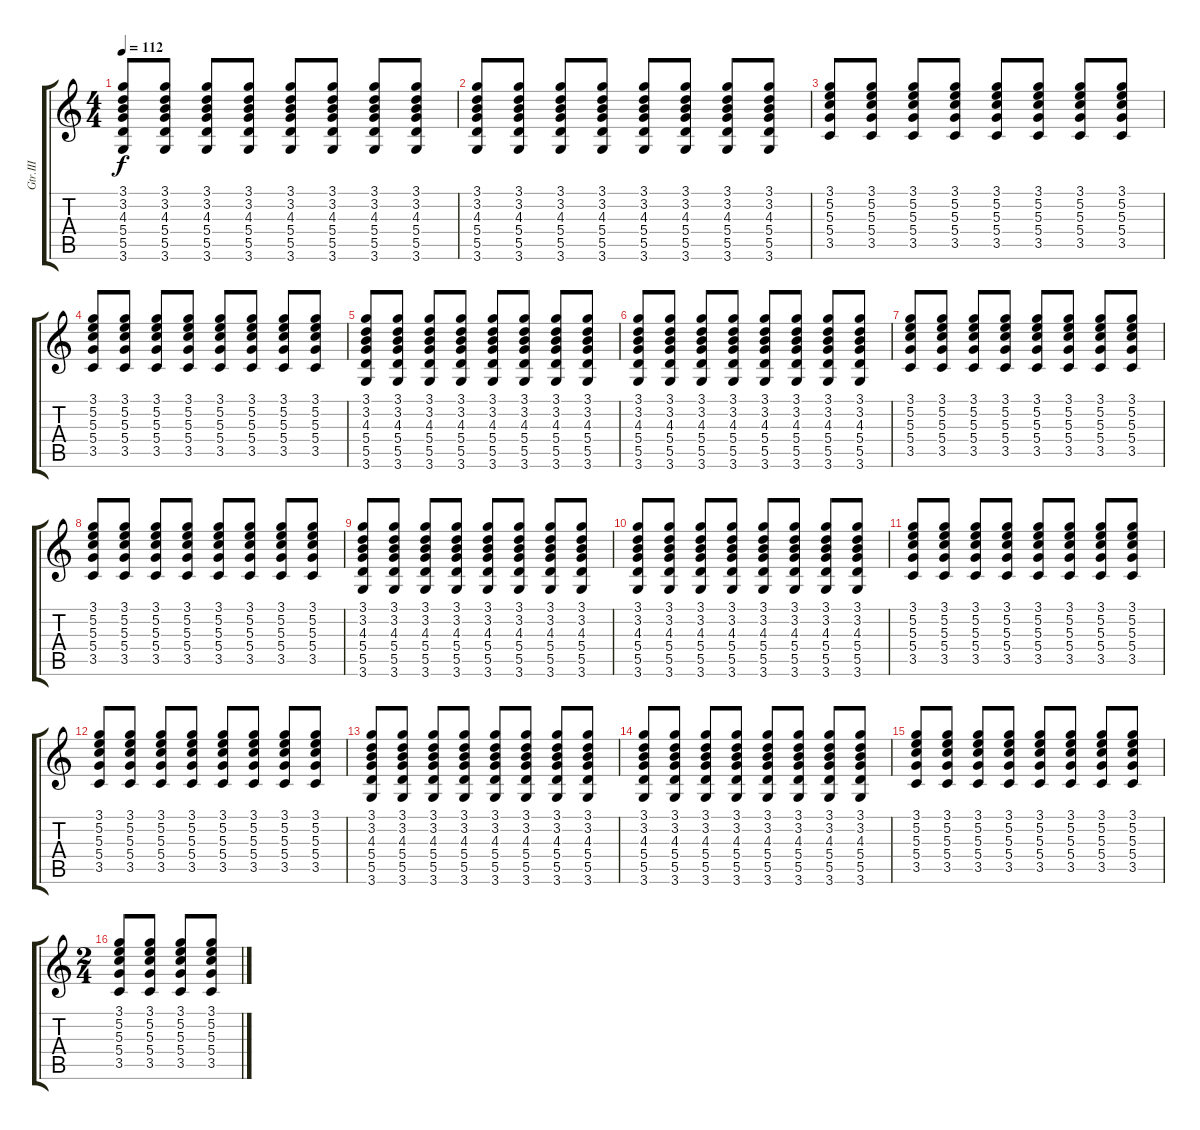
\track ("Gtr.III" "Gtr.III") {instrument distortionguitar}
\staff {score tabs}
\tuning (E4 B3 G3 D3 A2 E2) {hide}
\ts (4 4)
\tempo 112
\clef g2
\ks c
(3.1 3.2 4.3 5.4 5.5 3.6).8{dy f} (3.1 3.2 4.3 5.4 5.5 3.6).8 (3.1 3.2 4.3 5.4 5.5 3.6).8 (3.1 3.2 4.3 5.4 5.5 3.6).8 (3.1 3.2 4.3 5.4 5.5 3.6).8 (3.1 3.2 4.3 5.4 5.5 3.6).8 (3.1 3.2 4.3 5.4 5.5 3.6).8 (3.1 3.2 4.3 5.4 5.5 3.6).8 |
(3.1 3.2 4.3 5.4 5.5 3.6).8 (3.1 3.2 4.3 5.4 5.5 3.6).8 (3.1 3.2 4.3 5.4 5.5 3.6).8 (3.1 3.2 4.3 5.4 5.5 3.6).8 (3.1 3.2 4.3 5.4 5.5 3.6).8 (3.1 3.2 4.3 5.4 5.5 3.6).8 (3.1 3.2 4.3 5.4 5.5 3.6).8 (3.1 3.2 4.3 5.4 5.5 3.6).8 |
(3.1 5.2 5.3 5.4 3.5).8 (3.1 5.2 5.3 5.4 3.5).8 (3.1 5.2 5.3 5.4 3.5).8 (3.1 5.2 5.3 5.4 3.5).8 (3.1 5.2 5.3 5.4 3.5).8 (3.1 5.2 5.3 5.4 3.5).8 (3.1 5.2 5.3 5.4 3.5).8 (3.1 5.2 5.3 5.4 3.5).8 |
(3.1 5.2 5.3 5.4 3.5).8 (3.1 5.2 5.3 5.4 3.5).8 (3.1 5.2 5.3 5.4 3.5).8 (3.1 5.2 5.3 5.4 3.5).8 (3.1 5.2 5.3 5.4 3.5).8 (3.1 5.2 5.3 5.4 3.5).8 (3.1 5.2 5.3 5.4 3.5).8 (3.1 5.2 5.3 5.4 3.5).8 |
(3.1 3.2 4.3 5.4 5.5 3.6).8 (3.1 3.2 4.3 5.4 5.5 3.6).8 (3.1 3.2 4.3 5.4 5.5 3.6).8 (3.1 3.2 4.3 5.4 5.5 3.6).8 (3.1 3.2 4.3 5.4 5.5 3.6).8 (3.1 3.2 4.3 5.4 5.5 3.6).8 (3.1 3.2 4.3 5.4 5.5 3.6).8 (3.1 3.2 4.3 5.4 5.5 3.6).8 |
(3.1 3.2 4.3 5.4 5.5 3.6).8 (3.1 3.2 4.3 5.4 5.5 3.6).8 (3.1 3.2 4.3 5.4 5.5 3.6).8 (3.1 3.2 4.3 5.4 5.5 3.6).8 (3.1 3.2 4.3 5.4 5.5 3.6).8 (3.1 3.2 4.3 5.4 5.5 3.6).8 (3.1 3.2 4.3 5.4 5.5 3.6).8 (3.1 3.2 4.3 5.4 5.5 3.6).8 |
(3.1 5.2 5.3 5.4 3.5).8 (3.1 5.2 5.3 5.4 3.5).8 (3.1 5.2 5.3 5.4 3.5).8 (3.1 5.2 5.3 5.4 3.5).8 (3.1 5.2 5.3 5.4 3.5).8 (3.1 5.2 5.3 5.4 3.5).8 (3.1 5.2 5.3 5.4 3.5).8 (3.1 5.2 5.3 5.4 3.5).8 |
(3.1 5.2 5.3 5.4 3.5).8 (3.1 5.2 5.3 5.4 3.5).8 (3.1 5.2 5.3 5.4 3.5).8 (3.1 5.2 5.3 5.4 3.5).8 (3.1 5.2 5.3 5.4 3.5).8 (3.1 5.2 5.3 5.4 3.5).8 (3.1 5.2 5.3 5.4 3.5).8 (3.1 5.2 5.3 5.4 3.5).8 |
(3.1 3.2 4.3 5.4 5.5 3.6).8 (3.1 3.2 4.3 5.4 5.5 3.6).8 (3.1 3.2 4.3 5.4 5.5 3.6).8 (3.1 3.2 4.3 5.4 5.5 3.6).8 (3.1 3.2 4.3 5.4 5.5 3.6).8 (3.1 3.2 4.3 5.4 5.5 3.6).8 (3.1 3.2 4.3 5.4 5.5 3.6).8 (3.1 3.2 4.3 5.4 5.5 3.6).8 |
(3.1 3.2 4.3 5.4 5.5 3.6).8 (3.1 3.2 4.3 5.4 5.5 3.6).8 (3.1 3.2 4.3 5.4 5.5 3.6).8 (3.1 3.2 4.3 5.4 5.5 3.6).8 (3.1 3.2 4.3 5.4 5.5 3.6).8 (3.1 3.2 4.3 5.4 5.5 3.6).8 (3.1 3.2 4.3 5.4 5.5 3.6).8 (3.1 3.2 4.3 5.4 5.5 3.6).8 |
(3.1 5.2 5.3 5.4 3.5).8 (3.1 5.2 5.3 5.4 3.5).8 (3.1 5.2 5.3 5.4 3.5).8 (3.1 5.2 5.3 5.4 3.5).8 (3.1 5.2 5.3 5.4 3.5).8 (3.1 5.2 5.3 5.4 3.5).8 (3.1 5.2 5.3 5.4 3.5).8 (3.1 5.2 5.3 5.4 3.5).8 |
(3.1 5.2 5.3 5.4 3.5).8 (3.1 5.2 5.3 5.4 3.5).8 (3.1 5.2 5.3 5.4 3.5).8 (3.1 5.2 5.3 5.4 3.5).8 (3.1 5.2 5.3 5.4 3.5).8 (3.1 5.2 5.3 5.4 3.5).8 (3.1 5.2 5.3 5.4 3.5).8 (3.1 5.2 5.3 5.4 3.5).8 |
(3.1 3.2 4.3 5.4 5.5 3.6).8 (3.1 3.2 4.3 5.4 5.5 3.6).8 (3.1 3.2 4.3 5.4 5.5 3.6).8 (3.1 3.2 4.3 5.4 5.5 3.6).8 (3.1 3.2 4.3 5.4 5.5 3.6).8 (3.1 3.2 4.3 5.4 5.5 3.6).8 (3.1 3.2 4.3 5.4 5.5 3.6).8 (3.1 3.2 4.3 5.4 5.5 3.6).8 |
(3.1 3.2 4.3 5.4 5.5 3.6).8 (3.1 3.2 4.3 5.4 5.5 3.6).8 (3.1 3.2 4.3 5.4 5.5 3.6).8 (3.1 3.2 4.3 5.4 5.5 3.6).8 (3.1 3.2 4.3 5.4 5.5 3.6).8 (3.1 3.2 4.3 5.4 5.5 3.6).8 (3.1 3.2 4.3 5.4 5.5 3.6).8 (3.1 3.2 4.3 5.4 5.5 3.6).8 |
(3.1 5.2 5.3 5.4 3.5).8 (3.1 5.2 5.3 5.4 3.5).8 (3.1 5.2 5.3 5.4 3.5).8 (3.1 5.2 5.3 5.4 3.5).8 (3.1 5.2 5.3 5.4 3.5).8 (3.1 5.2 5.3 5.4 3.5).8 (3.1 5.2 5.3 5.4 3.5).8 (3.1 5.2 5.3 5.4 3.5).8 |
\ts (2 4)
(3.1 5.2 5.3 5.4 3.5).8 (3.1 5.2 5.3 5.4 3.5).8 (3.1 5.2 5.3 5.4 3.5).8 (3.1 5.2 5.3 5.4 3.5).8
